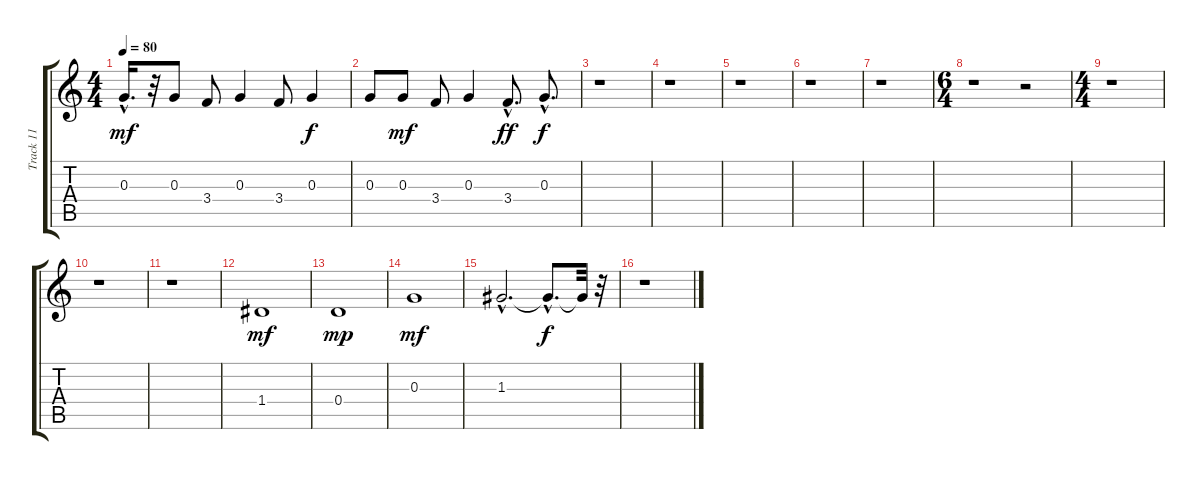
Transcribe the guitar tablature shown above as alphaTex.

\track ("Track 11" "Track 11") {instrument electricguitarjazz}
\staff {score tabs}
\tuning (E4 B3 G3 D3 A2 E2) {hide}
\ts (4 4)
\tempo 80
\clef g2
\ks c
0.3{hac}.16{d dy mf} r.32 0.3.8 3.4.8 0.3.4 3.4.8 0.3.4{dy f} |
0.3.8 0.3.8{dy mf} 3.4.8 0.3.4 3.4{hac}.8{d dy ff} 0.3{hac}.8{d dy f} |
r.1 |
r.1 |
r.1 |
r.1 |
r.1 |
\ts (6 4)
r.1 r.2 |
\ts (4 4)
r.1 |
r.1 |
r.1 |
1.4.1{dy mf} |
0.4.1{dy mp} |
0.3.1{dy mf} |
1.3{hac}.2{d} 1.3{hac t}.8{d dy f} 1.3{t}.32 r.32 |
r.1
